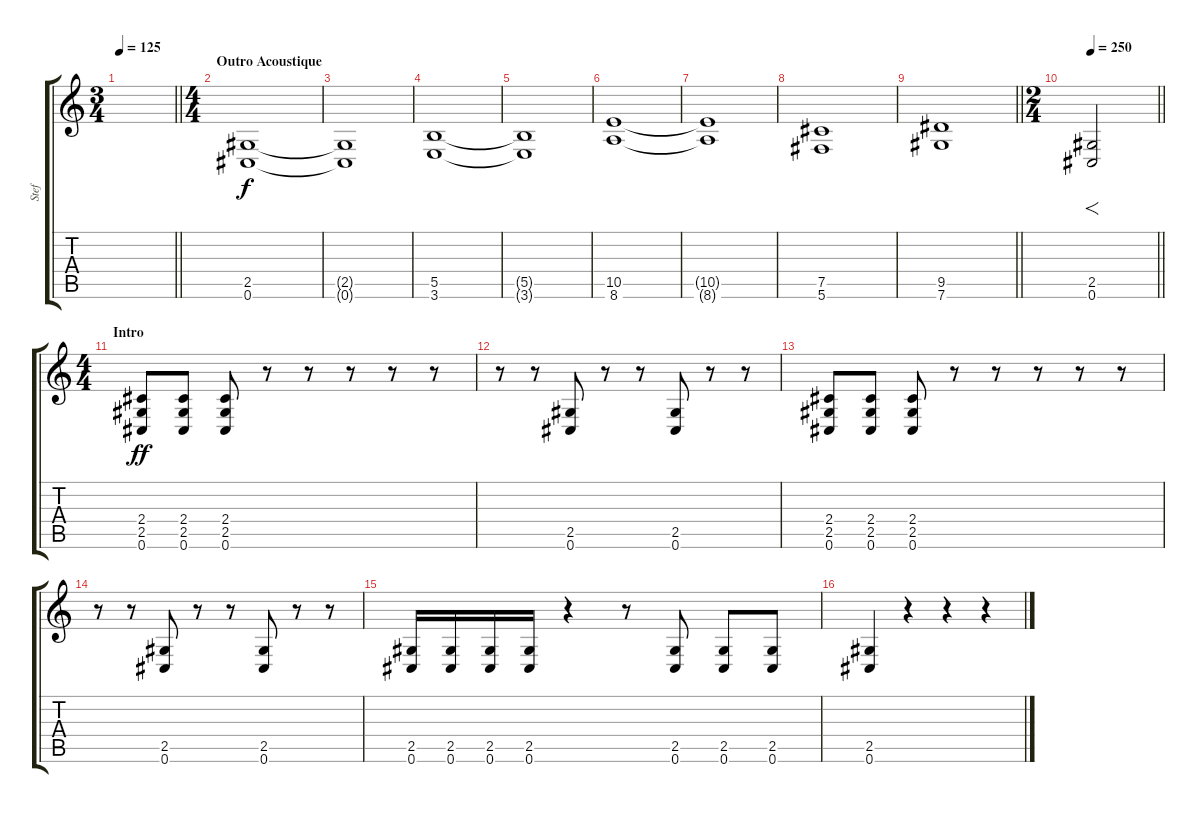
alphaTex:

\track ("Stef" "Stef") {instrument distortionguitar}
\staff {score tabs}
\tuning (Db4 Ab3 E3 B2 Gb2 Db2) {hide}
\ts (3 4)
\tempo 125
\clef g2
\barLineRight lightlight
\ks c
|
\ts (4 4)
\section ("" "Outro Acoustique")
(2.5 0.6).1 |
(2.5{t} 0.6{t}).1 |
(5.5 3.6).1 |
(5.5{t} 3.6{t}).1 |
(10.5 8.6).1 |
(10.5{t} 8.6{t}).1 |
(7.5 5.6).1 |
\barLineRight lightlight
(9.5 7.6).1 |
\ts (2 4)
\tempo 250
\barLineRight lightlight
(2.5 0.6).2{f dy f} |
\ts (4 4)
\section ("" "Intro")
(2.4 2.5 0.6).8{dy ff} (2.4 2.5 0.6).8 (2.4 2.5 0.6).8 r.8 r.8 r.8 r.8 r.8 |
r.8 r.8 (2.5 0.6).8 r.8 r.8 (2.5 0.6).8 r.8 r.8 |
(2.4 2.5 0.6).8 (2.4 2.5 0.6).8 (2.4 2.5 0.6).8 r.8 r.8 r.8 r.8 r.8 |
r.8 r.8 (2.5 0.6).8 r.8 r.8 (2.5 0.6).8 r.8 r.8 |
(2.5 0.6).16 (2.5 0.6).16 (2.5 0.6).16 (2.5 0.6).16 r.4 r.8 (2.5 0.6).8 (2.5 0.6).8 (2.5 0.6).8 |
(2.5 0.6).4 r.4 r.4 r.4
